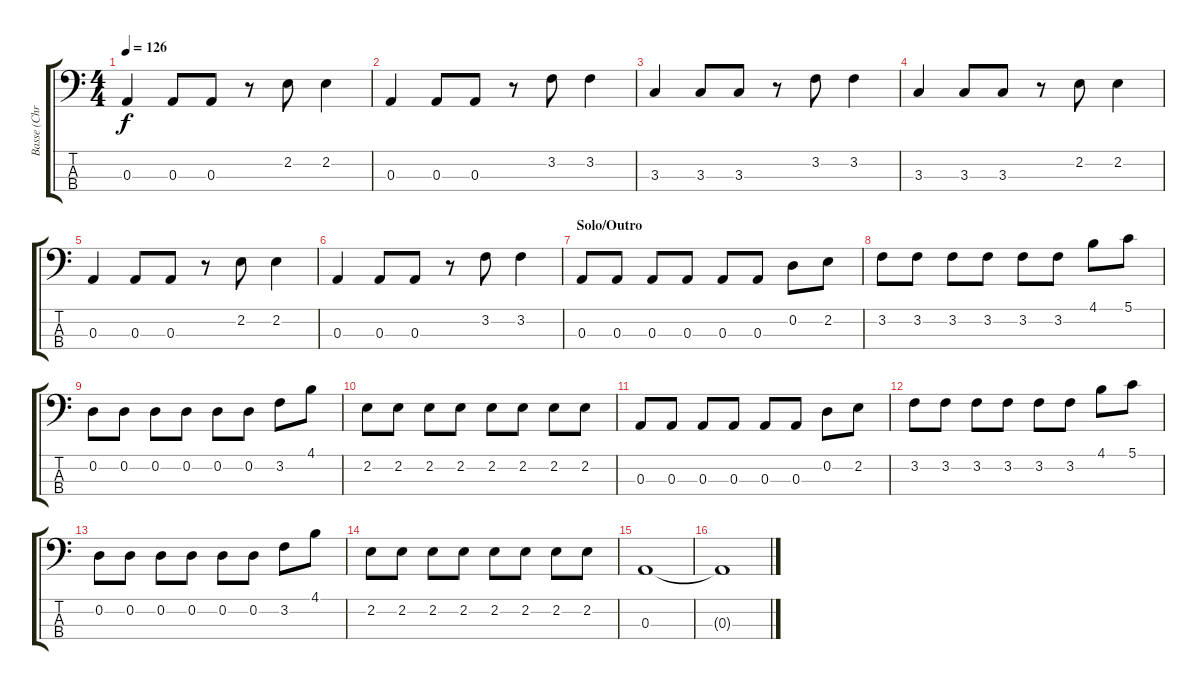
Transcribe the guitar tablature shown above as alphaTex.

\track ("Basse (Chris)" "Basse (Chr") {instrument electricbassfinger}
\staff {score tabs}
\tuning (G2 D2 A1 E1) {hide}
\ts (4 4)
\tempo 126
\clef f4
\ks c
0.3.4{dy f} 0.3.8 0.3.8 r.8 2.2.8 2.2.4 |
0.3.4 0.3.8 0.3.8 r.8 3.2.8 3.2.4 |
3.3.4 3.3.8 3.3.8 r.8 3.2.8 3.2.4 |
3.3.4 3.3.8 3.3.8 r.8 2.2.8 2.2.4 |
0.3.4 0.3.8 0.3.8 r.8 2.2.8 2.2.4 |
0.3.4 0.3.8 0.3.8 r.8 3.2.8 3.2.4 |
\section ("" "Solo/Outro")
0.3.8 0.3.8 0.3.8 0.3.8 0.3.8 0.3.8 0.2.8 2.2.8 |
3.2.8 3.2.8 3.2.8 3.2.8 3.2.8 3.2.8 4.1.8 5.1.8 |
0.2.8 0.2.8 0.2.8 0.2.8 0.2.8 0.2.8 3.2.8 4.1.8 |
2.2.8 2.2.8 2.2.8 2.2.8 2.2.8 2.2.8 2.2.8 2.2.8 |
0.3.8 0.3.8 0.3.8 0.3.8 0.3.8 0.3.8 0.2.8 2.2.8 |
3.2.8 3.2.8 3.2.8 3.2.8 3.2.8 3.2.8 4.1.8 5.1.8 |
0.2.8 0.2.8 0.2.8 0.2.8 0.2.8 0.2.8 3.2.8 4.1.8 |
2.2.8 2.2.8 2.2.8 2.2.8 2.2.8 2.2.8 2.2.8 2.2.8 |
0.3.1 |
0.3{t}.1
